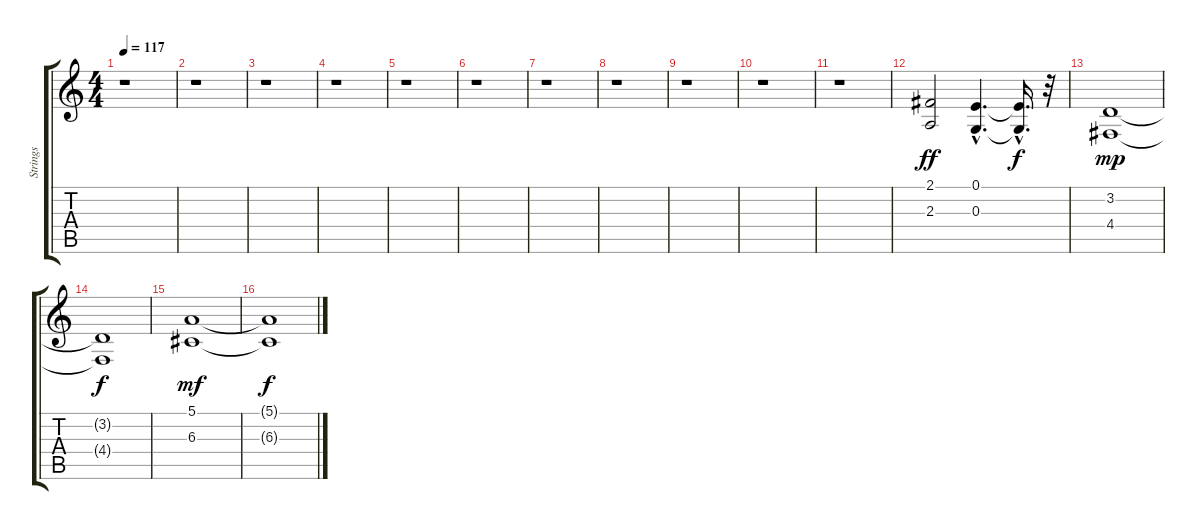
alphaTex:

\track ("Strings" "Strings") {instrument stringensemble1}
\staff {score tabs}
\tuning (E4 B3 G3 D3 A2 E2) {hide}
\ts (4 4)
\tempo 117
\clef g2
\ks c
r.1{dy f} |
r.1 |
r.1 |
r.1 |
r.1 |
r.1 |
r.1 |
r.1 |
r.1 |
r.1 |
r.1 |
(2.1 2.3).2{dy ff volume 5} (0.1{hac} 0.3{hac}).4{d volume 12} (0.1{hac t} 0.3{hac t}).16{d dy f} r.32 |
(3.2 4.4).1{dy mp} |
(3.2{t} 4.4{t}).1{dy f} |
(5.1 6.3).1{dy mf} |
(5.1{t} 6.3{t}).1{dy f}
